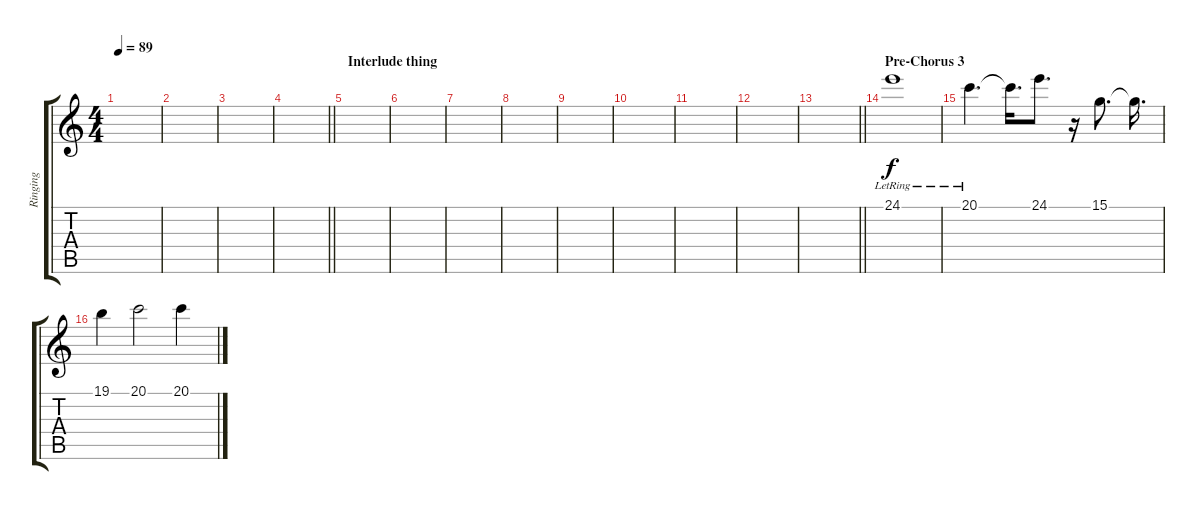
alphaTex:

\track ("Ringing " "Ringing ") {instrument pad5bowed}
\staff {score tabs}
\tuning (E4 B3 G3 D3 A2 E2) {hide}
\ts (4 4)
\tempo 89
\clef g2
\ks c
|
|
|
\barLineRight lightlight
|
\section ("" "Interlude thing")
|
|
|
|
|
|
|
|
\barLineRight lightlight
|
\section ("" "Pre-Chorus 3")
24.1{lr}.1 |
20.1{lr}.4{d} 20.1{t}.16{d} 24.1.8{d} r.16 15.1.8{d} 15.1{t}.16{d} |
19.1.4 20.1.2 20.1.4
